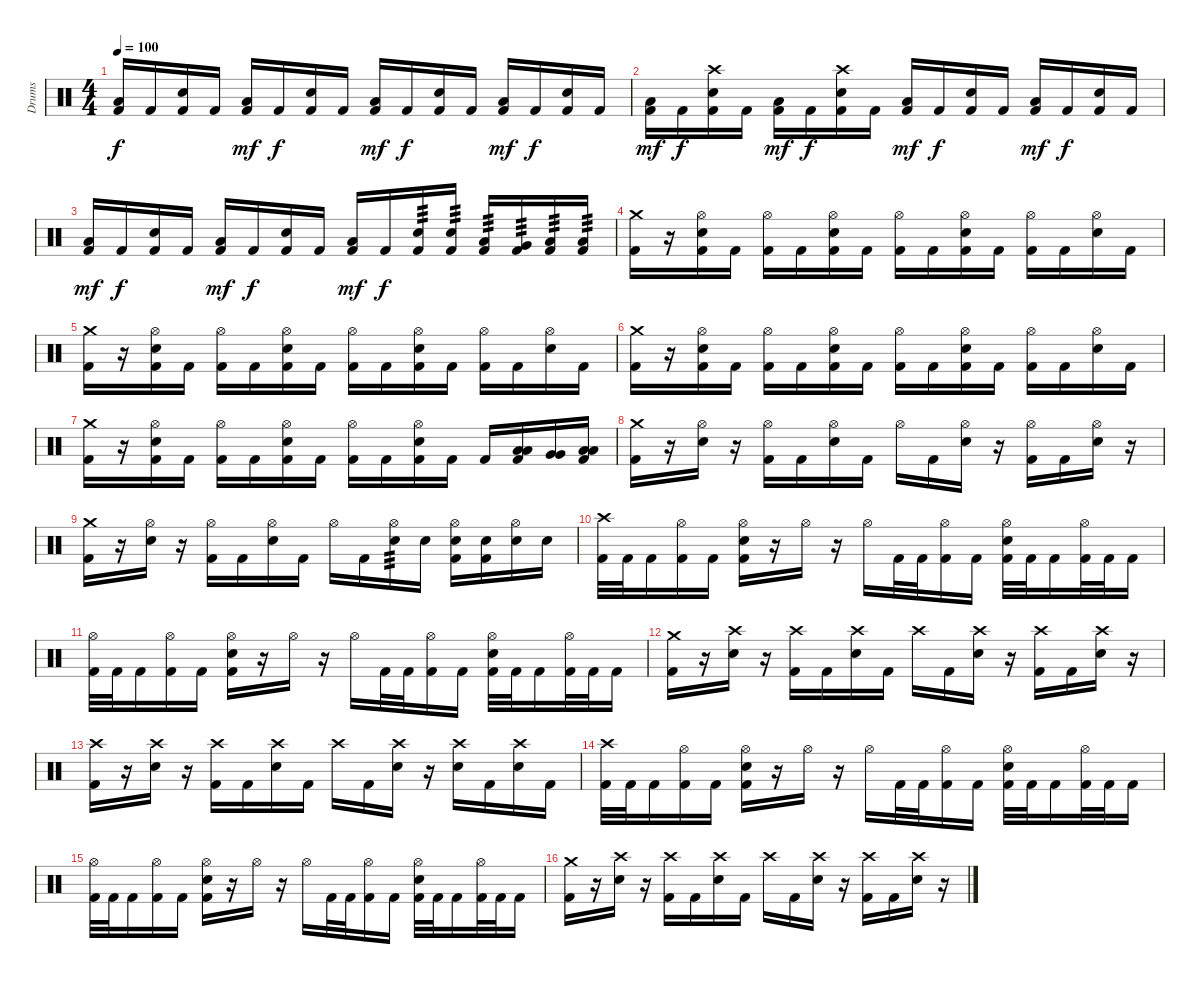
\track ("Drums" "Drums") {instrument percussion}
\staff {score}
\articulation defaults
\ts (4 4)
\tempo 100
\clef neutral
\ks c
("Low Tom (hit)" "Kick (hit) 2").16{dy f} "Kick (hit) 2".16 ("Snare (hit) 2" "Kick (hit) 2").16 "Kick (hit) 2".16 ("Low Tom (hit)" "Kick (hit) 2").16{dy mf} "Kick (hit) 2".16{dy f} ("Snare (hit) 2" "Kick (hit) 2").16 "Kick (hit) 2".16 ("Low Tom (hit)" "Kick (hit) 2").16{dy mf} "Kick (hit) 2".16{dy f} ("Snare (hit) 2" "Kick (hit) 2").16 "Kick (hit) 2".16 ("Low Tom (hit)" "Kick (hit) 2").16{dy mf} "Kick (hit) 2".16{dy f} ("Snare (hit) 2" "Kick (hit) 2").16 "Kick (hit) 2".16 |
("Low Tom (hit)" "Kick (hit) 2").16{dy mf} "Kick (hit) 2".16{dy f} ("Snare (hit) 2" "Crash high (hit)" "Kick (hit) 2").16 "Kick (hit) 2".16 ("Low Tom (hit)" "Kick (hit) 2").16{dy mf} "Kick (hit) 2".16{dy f} ("Snare (hit) 2" "Crash high (hit)" "Kick (hit) 2").16 "Kick (hit) 2".16 ("Low Tom (hit)" "Kick (hit) 2").16{dy mf} "Kick (hit) 2".16{dy f} ("Snare (hit) 2" "Kick (hit) 2").16 "Kick (hit) 2".16 ("Low Tom (hit)" "Kick (hit) 2").16{dy mf} "Kick (hit) 2".16{dy f} ("Snare (hit) 2" "Kick (hit) 2").16 "Kick (hit) 2".16 |
("Low Tom (hit)" "Kick (hit) 2").16{dy mf} "Kick (hit) 2".16{dy f} ("Snare (hit) 2" "Kick (hit) 2").16 "Kick (hit) 2".16 ("Low Tom (hit)" "Kick (hit) 2").16{dy mf} "Kick (hit) 2".16{dy f} ("Snare (hit) 2" "Kick (hit) 2").16 "Kick (hit) 2".16 ("Low Tom (hit)" "Kick (hit) 2").16{dy mf} "Kick (hit) 2".16{dy f} ("Snare (hit) 2" "Kick (hit) 2").16{tp 3} ("Snare (hit) 2" "Kick (hit) 2").16{tp 3} ("Low Tom (hit)" "Kick (hit) 2").16{tp 3} ("Very Low Tom (hit)" "Kick (hit) 2").16{tp 3} ("Low Floor Tom (hit)" "Kick (hit) 2").16{tp 3} ("Low Floor Tom (hit)" "Kick (hit) 2").16{tp 3} |
("Crash medium (hit)" "Kick (hit) 2").16 r.16 ("Snare (hit) 2" "Hi-Hat (open)" "Kick (hit) 2").16 "Kick (hit) 2".16 ("Hi-Hat (open)" "Kick (hit) 2").16 "Kick (hit) 2".16 ("Snare (hit) 2" "Hi-Hat (open)" "Kick (hit) 2").16 "Kick (hit) 2".16 ("Hi-Hat (open)" "Kick (hit) 2").16 "Kick (hit) 2".16 ("Snare (hit) 2" "Hi-Hat (open)" "Kick (hit) 2").16 "Kick (hit) 2".16 ("Hi-Hat (open)" "Kick (hit) 2").16 "Kick (hit) 2".16 ("Snare (hit) 2" "Hi-Hat (open)").16 "Kick (hit) 2".16 |
("Crash medium (hit)" "Kick (hit) 2").16 r.16 ("Snare (hit) 2" "Hi-Hat (open)" "Kick (hit) 2").16 "Kick (hit) 2".16 ("Hi-Hat (open)" "Kick (hit) 2").16 "Kick (hit) 2".16 ("Snare (hit) 2" "Hi-Hat (open)" "Kick (hit) 2").16 "Kick (hit) 2".16 ("Hi-Hat (open)" "Kick (hit) 2").16 "Kick (hit) 2".16 ("Snare (hit) 2" "Hi-Hat (open)" "Kick (hit) 2").16 "Kick (hit) 2".16 ("Hi-Hat (open)" "Kick (hit) 2").16 "Kick (hit) 2".16 ("Snare (hit) 2" "Hi-Hat (open)").16 "Kick (hit) 2".16 |
("Crash medium (hit)" "Kick (hit) 2").16 r.16 ("Snare (hit) 2" "Hi-Hat (open)" "Kick (hit) 2").16 "Kick (hit) 2".16 ("Hi-Hat (open)" "Kick (hit) 2").16 "Kick (hit) 2".16 ("Snare (hit) 2" "Hi-Hat (open)" "Kick (hit) 2").16 "Kick (hit) 2".16 ("Hi-Hat (open)" "Kick (hit) 2").16 "Kick (hit) 2".16 ("Snare (hit) 2" "Hi-Hat (open)" "Kick (hit) 2").16 "Kick (hit) 2".16 ("Hi-Hat (open)" "Kick (hit) 2").16 "Kick (hit) 2".16 ("Snare (hit) 2" "Hi-Hat (open)").16 "Kick (hit) 2".16 |
("Crash medium (hit)" "Kick (hit) 2").16 r.16 ("Snare (hit) 2" "Hi-Hat (open)" "Kick (hit) 2").16 "Kick (hit) 2".16 ("Hi-Hat (open)" "Kick (hit) 2").16 "Kick (hit) 2".16 ("Snare (hit) 2" "Hi-Hat (open)" "Kick (hit) 2").16 "Kick (hit) 2".16 ("Hi-Hat (open)" "Kick (hit) 2").16 "Kick (hit) 2".16 ("Snare (hit) 2" "Hi-Hat (open)" "Kick (hit) 2").16 "Kick (hit) 2".16 "Kick (hit) 2".16 ("Low Tom (hit)" "Low Tom (hit)" "Kick (hit) 2").16 ("Very Low Tom (hit)" "Very Low Tom (hit)").16 ("Low Floor Tom (hit)" "Low Floor Tom (hit)" "Kick (hit) 2").16 |
("Crash medium (hit)" "Kick (hit) 2").16 r.16 ("Snare (hit) 2" "Hi-Hat (open)").16 r.16 ("Hi-Hat (open)" "Kick (hit) 2").16 "Kick (hit) 2".16 ("Snare (hit) 2" "Hi-Hat (open)").16 "Kick (hit) 2".16 "Hi-Hat (open)".16 "Kick (hit) 2".16 ("Snare (hit) 2" "Hi-Hat (open)").16 r.16 ("Hi-Hat (open)" "Kick (hit) 2").16 "Kick (hit) 2".16 ("Snare (hit) 2" "Hi-Hat (open)").16 r.16 |
("Crash medium (hit)" "Kick (hit) 2").16 r.16 ("Snare (hit) 2" "Hi-Hat (open)").16 r.16 ("Hi-Hat (open)" "Kick (hit) 2").16 "Kick (hit) 2".16 ("Snare (hit) 2" "Hi-Hat (open)").16 "Kick (hit) 2".16 "Hi-Hat (open)".16 "Kick (hit) 2".16 ("Snare (hit) 2" "Hi-Hat (open)").16{tp 3} "Snare (hit) 2".16 ("Snare (hit) 2" "Hi-Hat (open)" "Kick (hit) 2").16 ("Snare (hit) 2" "Kick (hit) 2").16 ("Snare (hit) 2" "Hi-Hat (open)").16 "Snare (hit) 2".16 |
("Crash high (hit)" "Kick (hit) 2").32 "Kick (hit) 2".32 "Kick (hit) 2".16 ("Hi-Hat (open)" "Kick (hit) 2").16 "Kick (hit) 2".16 ("Snare (hit) 2" "Hi-Hat (open)" "Kick (hit) 2").16 r.16 "Hi-Hat (open)".16 r.16 "Hi-Hat (open)".16 "Kick (hit) 2".32 "Kick (hit) 2".32 ("Hi-Hat (open)" "Kick (hit) 2").16 "Kick (hit) 2".16 ("Snare (hit) 2" "Hi-Hat (open)" "Kick (hit) 2").32 "Kick (hit) 2".32 "Kick (hit) 2".16 ("Hi-Hat (open)" "Kick (hit) 2").32 "Kick (hit) 2".32 "Kick (hit) 2".16 |
("Hi-Hat (open)" "Kick (hit) 2").32 "Kick (hit) 2".32 "Kick (hit) 2".16 ("Hi-Hat (open)" "Kick (hit) 2").16 "Kick (hit) 2".16 ("Snare (hit) 2" "Hi-Hat (open)" "Kick (hit) 2").16 r.16 "Hi-Hat (open)".16 r.16 "Hi-Hat (open)".16 "Kick (hit) 2".32 "Kick (hit) 2".32 ("Hi-Hat (open)" "Kick (hit) 2").16 "Kick (hit) 2".16 ("Snare (hit) 2" "Hi-Hat (open)" "Kick (hit) 2").32 "Kick (hit) 2".32 "Kick (hit) 2".16 ("Hi-Hat (open)" "Kick (hit) 2").32 "Kick (hit) 2".32 "Kick (hit) 2".16 |
("Crash medium (hit)" "Kick (hit) 2").16 r.16 ("Snare (hit) 2" "Crash high (hit)").16 r.16 ("Crash high (hit)" "Kick (hit) 2").16 "Kick (hit) 2".16 ("Snare (hit) 2" "Crash high (hit)").16 "Kick (hit) 2".16 "Crash high (hit)".16 "Kick (hit) 2".16 ("Snare (hit) 2" "Crash high (hit)").16 r.16 ("Crash high (hit)" "Kick (hit) 2").16 "Kick (hit) 2".16 ("Snare (hit) 2" "Crash high (hit)").16 r.16 |
("Crash high (hit)" "Kick (hit) 2").16 r.16 ("Snare (hit) 2" "Crash high (hit)").16 r.16 ("Crash high (hit)" "Kick (hit) 2").16 "Kick (hit) 2".16 ("Snare (hit) 2" "Crash high (hit)").16 "Kick (hit) 2".16 "Crash high (hit)".16 "Kick (hit) 2".16 ("Snare (hit) 2" "Crash high (hit)").16 r.16 ("Snare (hit) 2" "Crash high (hit)").16 "Kick (hit) 2".16 ("Snare (hit) 2" "Crash high (hit)").16 "Kick (hit) 2".16 |
("Crash high (hit)" "Kick (hit) 2").32 "Kick (hit) 2".32 "Kick (hit) 2".16 ("Hi-Hat (open)" "Kick (hit) 2").16 "Kick (hit) 2".16 ("Snare (hit) 2" "Hi-Hat (open)" "Kick (hit) 2").16 r.16 "Hi-Hat (open)".16 r.16 "Hi-Hat (open)".16 "Kick (hit) 2".32 "Kick (hit) 2".32 ("Hi-Hat (open)" "Kick (hit) 2").16 "Kick (hit) 2".16 ("Snare (hit) 2" "Hi-Hat (open)" "Kick (hit) 2").32 "Kick (hit) 2".32 "Kick (hit) 2".16 ("Hi-Hat (open)" "Kick (hit) 2").32 "Kick (hit) 2".32 "Kick (hit) 2".16 |
("Hi-Hat (open)" "Kick (hit) 2").32 "Kick (hit) 2".32 "Kick (hit) 2".16 ("Hi-Hat (open)" "Kick (hit) 2").16 "Kick (hit) 2".16 ("Snare (hit) 2" "Hi-Hat (open)" "Kick (hit) 2").16 r.16 "Hi-Hat (open)".16 r.16 "Hi-Hat (open)".16 "Kick (hit) 2".32 "Kick (hit) 2".32 ("Hi-Hat (open)" "Kick (hit) 2").16 "Kick (hit) 2".16 ("Snare (hit) 2" "Hi-Hat (open)" "Kick (hit) 2").32 "Kick (hit) 2".32 "Kick (hit) 2".16 ("Hi-Hat (open)" "Kick (hit) 2").32 "Kick (hit) 2".32 "Kick (hit) 2".16 |
("Crash medium (hit)" "Kick (hit) 2").16 r.16 ("Snare (hit) 2" "Crash high (hit)").16 r.16 ("Crash high (hit)" "Kick (hit) 2").16 "Kick (hit) 2".16 ("Snare (hit) 2" "Crash high (hit)").16 "Kick (hit) 2".16 "Crash high (hit)".16 "Kick (hit) 2".16 ("Snare (hit) 2" "Crash high (hit)").16 r.16 ("Crash high (hit)" "Kick (hit) 2").16 "Kick (hit) 2".16 ("Snare (hit) 2" "Crash high (hit)").16 r.16
